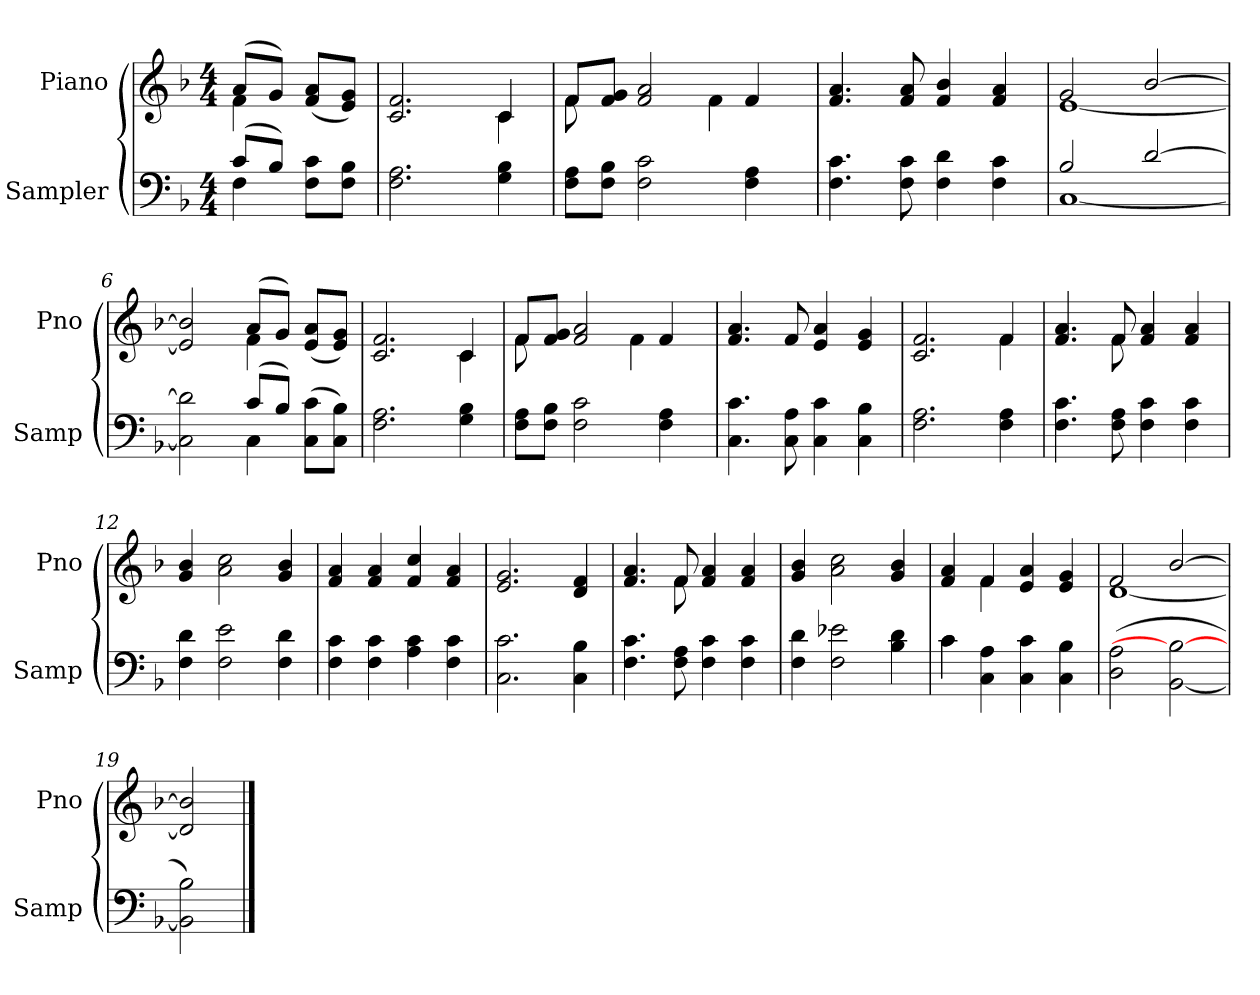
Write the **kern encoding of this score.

**kern	**kern
*part2	*part1
*staff2	*staff1
*I"Sampler	*I"Piano
*I'Samp	*I'Pno
*clefF4	*clefG2
*k[b-]	*k[b-]
*F:	*F:
*M4/4	*M4/4
=1	=1
*^	*^
(8c/L	4F	(8a/L	4f
8B-/J)	.	8g/J)	.
8F\ 8c\L	4ryy	(8f/ 8a/L	4ryy
8F\ 8B-\J	.	8e/ 8g/J)	.
*v	*v	*	*
=2	=2	=2
2.F 2.A	2.c 2.f	2.ryy
4G 4B-	4c/	4c
=3	=3	=3
8F\ 8A\L	8f/L	8f
8F\ 8B-\J	8f/ 8g/J	2ryy
2F 2c	2f 2a	.
.	.	4f
4F 4A	4f/	.
.	.	8ryy
*	*v	*v
=4	=4
4.F 4.c	4.f 4.a
8F 8c	8f 8a
4F 4d	4f 4b-
4F 4c	4f 4a
=5	=5
*^	*^
(2B-/	[1C)	(2g/	[1e)
[2d/	.	[2b-/	.
=6	=6	=6	=6
2C] 2d]	2ryy	2e] 2b-]	2ryy
(8c/L	4C	(8a/L	4f
8B-/J)	.	8g/J)	.
(8C\ 8c\L	4ryy	(8e/ 8a/L	4ryy
8C\ 8B-\J)	.	8e/ 8g/J)	.
*v	*v	*	*
=7	=7	=7
2.F 2.A	2.c 2.f	2.ryy
4G 4B-	4c/	4c
=8	=8	=8
8F\ 8A\L	8f/L	8f
8F\ 8B-\J	8f/ 8g/J	2ryy
2F 2c	2f 2a	.
.	.	4f
4F 4A	4f/	.
.	.	8ryy
*	*v	*v
=9	=9
4.C 4.c	4.f 4.a
8C 8A	8f
4C 4c	4e 4a
4C 4B-	4e 4g
=10	=10
*	*^
2.F 2.A	2.c 2.f	2.ryy
4F 4A	4f/	4f
=11	=11	=11
4.F 4.c	4.f 4.a	4.ryy
8F 8A	8f/	8f
4F 4c	4f 4a	2ryy
4F 4c	4f 4a	.
*	*v	*v
=12	=12
4F 4d	4g 4b-
2F 2e	2a 2cc
4F 4d	4g 4b-
=13	=13
4F 4c	4f 4a
4F 4c	4f 4a
4A 4c	4f 4cc
4F 4c	4f 4a
=14	=14
2.C 2.c	2.e 2.g
4C 4B-	4d 4f
=15	=15
*	*^
4.F 4.c	4.f 4.a	4.ryy
8F 8A	8f/	8f
4F 4c	4f 4a	2ryy
4F 4c	4f 4a	.
*	*v	*v
=16	=16
4F 4d	4g 4b-
2F 2e-X	2a 2cc
4B- 4d	4g 4b-
=17	=17
*^	*^
4c\	4c	4f 4a	4ryy
4C 4A	2.ryy	4f/	4f
4C 4c	.	4e 4a	2ryy
4C 4B-	.	4e 4g	.
*v	*v	*	*
=18	=18	=18
(2D 2A	(2f/	[1d)
[2BB- 2B-_	[2b-/	.
*	*v	*v
=19	=19
2BB-] 2B-)	2d] 2b-]
==	==
*-	*-
